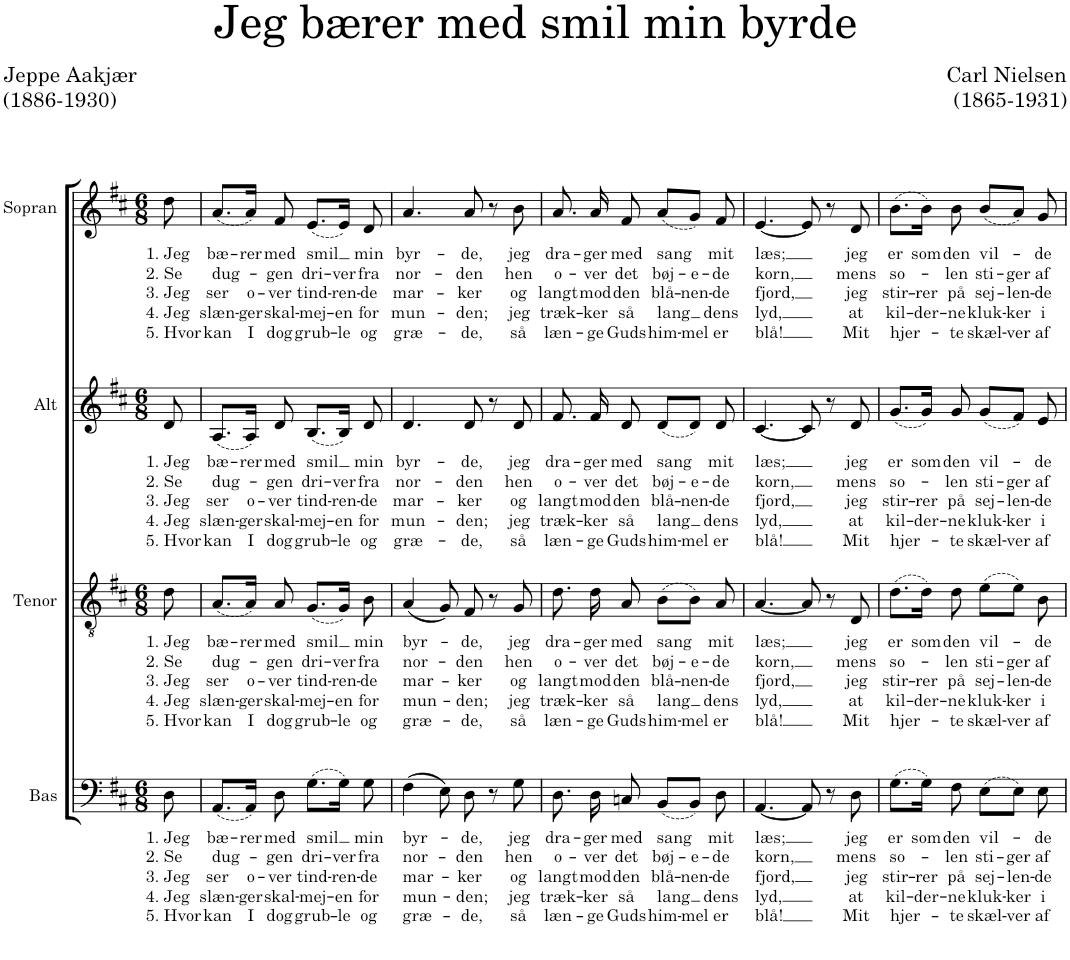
**kern	**text	**text	**text	**text	**text	**kern	**text	**text	**text	**text	**text	**kern	**text	**text	**text	**text	**text	**kern	**text	**text	**text	**text	**text
*part4	*part4	*part4	*part4	*part4	*part4	*part3	*part3	*part3	*part3	*part3	*part3	*part2	*part2	*part2	*part2	*part2	*part2	*part1	*part1	*part1	*part1	*part1	*part1
*staff4	*staff4	*staff4	*staff4	*staff4	*staff4	*staff3	*staff3	*staff3	*staff3	*staff3	*staff3	*staff2	*staff2	*staff2	*staff2	*staff2	*staff2	*staff1	*staff1	*staff1	*staff1	*staff1	*staff1
*I"Bas	*	*	*	*	*	*I"Tenor	*	*	*	*	*	*I"Alt	*	*	*	*	*	*I"Sopran	*	*	*	*	*
*I'B.	*	*	*	*	*	*I'T.	*	*	*	*	*	*I'A.	*	*	*	*	*	*I'S.	*	*	*	*	*
*clefF4	*	*	*	*	*	*clefGv2	*	*	*	*	*	*clefG2	*	*	*	*	*	*clefG2	*	*	*	*	*
*k[f#c#]	*	*	*	*	*	*k[f#c#]	*	*	*	*	*	*k[f#c#]	*	*	*	*	*	*k[f#c#]	*	*	*	*	*
*M6/8	*	*	*	*	*	*M6/8	*	*	*	*	*	*M6/8	*	*	*	*	*	*M6/8	*	*	*	*	*
=	=	=	=	=	=	=	=	=	=	=	=	=	=	=	=	=	=	=	=	=	=	=	=
!	!LO:LY:b	!LO:LY:b	!LO:LY:b	!LO:LY:b	!LO:LY:b	!	!LO:LY:b	!LO:LY:b	!LO:LY:b	!LO:LY:b	!LO:LY:b	!	!LO:LY:b	!LO:LY:b	!LO:LY:b	!LO:LY:b	!LO:LY:b	!	!LO:LY:b	!LO:LY:b	!LO:LY:b	!LO:LY:b	!LO:LY:b
8D\	1. Jeg	2. Se	3. Jeg	4. Jeg	5. Hvor	8d\	1. Jeg	2. Se	3. Jeg	4. Jeg	5. Hvor	8d/	1. Jeg	2. Se	3. Jeg	4. Jeg	5. Hvor	8dd\	1. Jeg	2. Se	3. Jeg	4. Jeg	5. Hvor
=1	=1	=1	=1	=1	=1	=1	=1	=1	=1	=1	=1	=1	=1	=1	=1	=1	=1	=1	=1	=1	=1	=1	=1
!	!LO:LY:b	!LO:LY:b	!LO:LY:b	!LO:LY:b	!LO:LY:b	!	!LO:LY:b	!LO:LY:b	!LO:LY:b	!LO:LY:b	!LO:LY:b	!	!LO:LY:b	!LO:LY:b	!LO:LY:b	!LO:LY:b	!LO:LY:b	!	!LO:LY:b	!LO:LY:b	!LO:LY:b	!LO:LY:b	!LO:LY:b
(8.AA/L	bæ-	dug-	ser	slæn-	kan	(8.A/L	bæ-	dug-	ser	slæn-	kan	(8.A/L	bæ-	dug-	ser	slæn-	kan	(8.a/L	bæ-	dug-	ser	slæn-	kan
!	!LO:LY:b	!	!LO:LY:b	!LO:LY:b	!LO:LY:b	!	!LO:LY:b	!	!LO:LY:b	!LO:LY:b	!LO:LY:b	!	!LO:LY:b	!	!LO:LY:b	!LO:LY:b	!LO:LY:b	!	!LO:LY:b	!	!LO:LY:b	!LO:LY:b	!LO:LY:b
16AA/Jk)	-rer	.	o-	-ger	I	16A/Jk)	-rer	.	o-	-ger	I	16A/Jk)	-rer	.	o-	-ger	I	16a/Jk)	-rer	.	o-	-ger	I
!	!LO:LY:b	!LO:LY:b	!LO:LY:b	!LO:LY:b	!LO:LY:b	!	!LO:LY:b	!LO:LY:b	!LO:LY:b	!LO:LY:b	!LO:LY:b	!	!LO:LY:b	!LO:LY:b	!LO:LY:b	!LO:LY:b	!LO:LY:b	!	!LO:LY:b	!LO:LY:b	!LO:LY:b	!LO:LY:b	!LO:LY:b
8D\	med	-gen	-ver	skal-	dog	8A/	med	-gen	-ver	skal-	dog	8d/	med	-gen	-ver	skal-	dog	8f#/	med	-gen	-ver	skal-	dog
!	!LO:LY:b	!LO:LY:b	!LO:LY:b	!LO:LY:b	!LO:LY:b	!	!LO:LY:b	!LO:LY:b	!LO:LY:b	!LO:LY:b	!LO:LY:b	!	!LO:LY:b	!LO:LY:b	!LO:LY:b	!LO:LY:b	!LO:LY:b	!	!LO:LY:b	!LO:LY:b	!LO:LY:b	!LO:LY:b	!LO:LY:b
(8.G\L	smil	dri-	tind-	-mej-	grub-	(8.G/L	smil	dri-	tind-	-mej-	grub-	(8.B/L	smil	dri-	tind-	-mej-	grub-	(8.e/L	smil	dri-	tind-	-mej-	grub-
!	!	!LO:LY:b	!LO:LY:b	!LO:LY:b	!LO:LY:b	!	!	!LO:LY:b	!LO:LY:b	!LO:LY:b	!LO:LY:b	!	!	!LO:LY:b	!LO:LY:b	!LO:LY:b	!LO:LY:b	!	!	!LO:LY:b	!LO:LY:b	!LO:LY:b	!LO:LY:b
16G\Jk)	.	-ver	-ren-	-en	-le	16G/Jk)	.	-ver	-ren-	-en	-le	16B/Jk)	.	-ver	-ren-	-en	-le	16e/Jk)	.	-ver	-ren-	-en	-le
!	!LO:LY:b	!LO:LY:b	!LO:LY:b	!LO:LY:b	!LO:LY:b	!	!LO:LY:b	!LO:LY:b	!LO:LY:b	!LO:LY:b	!LO:LY:b	!	!LO:LY:b	!LO:LY:b	!LO:LY:b	!LO:LY:b	!LO:LY:b	!	!LO:LY:b	!LO:LY:b	!LO:LY:b	!LO:LY:b	!LO:LY:b
8G\	min	fra	-de	for	og	8B\	min	fra	-de	for	og	8d/	min	fra	-de	for	og	8d/	min	fra	-de	for	og
=2	=2	=2	=2	=2	=2	=2	=2	=2	=2	=2	=2	=2	=2	=2	=2	=2	=2	=2	=2	=2	=2	=2	=2
!	!LO:LY:b	!LO:LY:b	!LO:LY:b	!LO:LY:b	!LO:LY:b	!	!LO:LY:b	!LO:LY:b	!LO:LY:b	!LO:LY:b	!LO:LY:b	!	!LO:LY:b	!LO:LY:b	!LO:LY:b	!LO:LY:b	!LO:LY:b	!	!LO:LY:b	!LO:LY:b	!LO:LY:b	!LO:LY:b	!LO:LY:b
(4F#\	byr-	nor-	mar-	mun-	græ-	(4A/	byr-	nor-	mar-	mun-	græ-	4.d/	byr-	nor-	mar-	mun-	græ-	4.a/	byr-	nor-	mar-	mun-	græ-
8E\)	.	.	.	.	.	8G/)	.	.	.	.	.	.	.	.	.	.	.	.	.	.	.	.	.
!	!LO:LY:b	!LO:LY:b	!LO:LY:b	!LO:LY:b	!LO:LY:b	!	!LO:LY:b	!LO:LY:b	!LO:LY:b	!LO:LY:b	!LO:LY:b	!	!LO:LY:b	!LO:LY:b	!LO:LY:b	!LO:LY:b	!LO:LY:b	!	!LO:LY:b	!LO:LY:b	!LO:LY:b	!LO:LY:b	!LO:LY:b
8D\	-de,	-den	-ker	-den;	-de,	8F#/	-de,	-den	-ker	-den;	-de,	8d/	-de,	-den	-ker	-den;	-de,	8a/	-de,	-den	-ker	-den;	-de,
8r	.	.	.	.	.	8r	.	.	.	.	.	8r	.	.	.	.	.	8r	.	.	.	.	.
!	!LO:LY:b	!LO:LY:b	!LO:LY:b	!LO:LY:b	!LO:LY:b	!	!LO:LY:b	!LO:LY:b	!LO:LY:b	!LO:LY:b	!LO:LY:b	!	!LO:LY:b	!LO:LY:b	!LO:LY:b	!LO:LY:b	!LO:LY:b	!	!LO:LY:b	!LO:LY:b	!LO:LY:b	!LO:LY:b	!LO:LY:b
8G\	jeg	hen	og	jeg	så	8G/	jeg	hen	og	jeg	så	8d/	jeg	hen	og	jeg	så	8b\	jeg	hen	og	jeg	så
=3	=3	=3	=3	=3	=3	=3	=3	=3	=3	=3	=3	=3	=3	=3	=3	=3	=3	=3	=3	=3	=3	=3	=3
!	!LO:LY:b	!LO:LY:b	!LO:LY:b	!LO:LY:b	!LO:LY:b	!	!LO:LY:b	!LO:LY:b	!LO:LY:b	!LO:LY:b	!LO:LY:b	!	!LO:LY:b	!LO:LY:b	!LO:LY:b	!LO:LY:b	!LO:LY:b	!	!LO:LY:b	!LO:LY:b	!LO:LY:b	!LO:LY:b	!LO:LY:b
8.D\	dra-	o-	langt	træk-	læn-	8.d\	dra-	o-	langt	træk-	læn-	8.f#/	dra-	o-	langt	træk-	læn-	8.a/	dra-	o-	langt	træk-	læn-
!	!LO:LY:b	!LO:LY:b	!LO:LY:b	!LO:LY:b	!LO:LY:b	!	!LO:LY:b	!LO:LY:b	!LO:LY:b	!LO:LY:b	!LO:LY:b	!	!LO:LY:b	!LO:LY:b	!LO:LY:b	!LO:LY:b	!LO:LY:b	!	!LO:LY:b	!LO:LY:b	!LO:LY:b	!LO:LY:b	!LO:LY:b
16D\	-ger	-ver	mod	-ker	-ge	16d\	-ger	-ver	mod	-ker	-ge	16f#/	-ger	-ver	mod	-ker	-ge	16a/	-ger	-ver	mod	-ker	-ge
!	!LO:LY:b	!LO:LY:b	!LO:LY:b	!LO:LY:b	!LO:LY:b	!	!LO:LY:b	!LO:LY:b	!LO:LY:b	!LO:LY:b	!LO:LY:b	!	!LO:LY:b	!LO:LY:b	!LO:LY:b	!LO:LY:b	!LO:LY:b	!	!LO:LY:b	!LO:LY:b	!LO:LY:b	!LO:LY:b	!LO:LY:b
8Cn/	med	det	den	så	Guds	8A/	med	det	den	så	Guds	8d/	med	det	den	så	Guds	8f#/	med	det	den	så	Guds
!	!LO:LY:b	!LO:LY:b	!LO:LY:b	!LO:LY:b	!LO:LY:b	!	!LO:LY:b	!LO:LY:b	!LO:LY:b	!LO:LY:b	!LO:LY:b	!	!LO:LY:b	!LO:LY:b	!LO:LY:b	!LO:LY:b	!LO:LY:b	!	!LO:LY:b	!LO:LY:b	!LO:LY:b	!LO:LY:b	!LO:LY:b
(8BB/L	sang	bøj-	blå-	lang	him-	(8B\L	sang	bøj-	blå-	lang	him-	(8d/L	sang	bøj-	blå-	lang	him-	(8a/L	sang	bøj-	blå-	lang	him-
!	!	!LO:LY:b	!LO:LY:b	!	!LO:LY:b	!	!	!LO:LY:b	!LO:LY:b	!	!LO:LY:b	!	!	!LO:LY:b	!LO:LY:b	!	!LO:LY:b	!	!	!LO:LY:b	!LO:LY:b	!	!LO:LY:b
8BB/J)	.	-e-	-nen-	.	-mel	8B\J)	.	-e-	-nen-	.	-mel	8d/J)	.	-e-	-nen-	.	-mel	8g/J)	.	-e-	-nen-	.	-mel
!	!LO:LY:b	!LO:LY:b	!LO:LY:b	!LO:LY:b	!LO:LY:b	!	!LO:LY:b	!LO:LY:b	!LO:LY:b	!LO:LY:b	!LO:LY:b	!	!LO:LY:b	!LO:LY:b	!LO:LY:b	!LO:LY:b	!LO:LY:b	!	!LO:LY:b	!LO:LY:b	!LO:LY:b	!LO:LY:b	!LO:LY:b
8D\	mit	-de	-de	dens	er	8A/	mit	-de	-de	dens	er	8d/	mit	-de	-de	dens	er	8f#/	mit	-de	-de	dens	er
=4	=4	=4	=4	=4	=4	=4	=4	=4	=4	=4	=4	=4	=4	=4	=4	=4	=4	=4	=4	=4	=4	=4	=4
!	!LO:LY:b	!LO:LY:b	!LO:LY:b	!LO:LY:b	!LO:LY:b	!	!LO:LY:b	!LO:LY:b	!LO:LY:b	!LO:LY:b	!LO:LY:b	!	!LO:LY:b	!LO:LY:b	!LO:LY:b	!LO:LY:b	!LO:LY:b	!	!LO:LY:b	!LO:LY:b	!LO:LY:b	!LO:LY:b	!LO:LY:b
[4.AA/	læs;	korn,	fjord,	lyd,	blå!	[4.A/	læs;	korn,	fjord,	lyd,	blå!	[4.c#/	læs;	korn,	fjord,	lyd,	blå!	[4.e/	læs;	korn,	fjord,	lyd,	blå!
8AA/]	.	.	.	.	.	8A/]	.	.	.	.	.	8c#/]	.	.	.	.	.	8e/]	.	.	.	.	.
8r	.	.	.	.	.	8r	.	.	.	.	.	8r	.	.	.	.	.	8r	.	.	.	.	.
!	!LO:LY:b	!LO:LY:b	!LO:LY:b	!LO:LY:b	!LO:LY:b	!	!LO:LY:b	!LO:LY:b	!LO:LY:b	!LO:LY:b	!LO:LY:b	!	!LO:LY:b	!LO:LY:b	!LO:LY:b	!LO:LY:b	!LO:LY:b	!	!LO:LY:b	!LO:LY:b	!LO:LY:b	!LO:LY:b	!LO:LY:b
8D\	jeg	mens	jeg	at	Mit	8D/	jeg	mens	jeg	at	Mit	8d/	jeg	mens	jeg	at	Mit	8d/	jeg	mens	jeg	at	Mit
=5	=5	=5	=5	=5	=5	=5	=5	=5	=5	=5	=5	=5	=5	=5	=5	=5	=5	=5	=5	=5	=5	=5	=5
!	!LO:LY:b	!LO:LY:b	!LO:LY:b	!LO:LY:b	!LO:LY:b	!	!LO:LY:b	!LO:LY:b	!LO:LY:b	!LO:LY:b	!LO:LY:b	!	!LO:LY:b	!LO:LY:b	!LO:LY:b	!LO:LY:b	!LO:LY:b	!	!LO:LY:b	!LO:LY:b	!LO:LY:b	!LO:LY:b	!LO:LY:b
(8.G\L	er	so-	stir-	kil-	hjer-	(8.d\L	er	so-	stir-	kil-	hjer-	(8.g/L	er	so-	stir-	kil-	hjer-	(8.b\L	er	so-	stir-	kil-	hjer-
!	!LO:LY:b	!	!LO:LY:b	!LO:LY:b	!	!	!LO:LY:b	!	!LO:LY:b	!LO:LY:b	!	!	!LO:LY:b	!	!LO:LY:b	!LO:LY:b	!	!	!LO:LY:b	!	!LO:LY:b	!LO:LY:b	!
16G\Jk)	som	.	-rer	-der-	.	16d\Jk)	som	.	-rer	-der-	.	16g/Jk)	som	.	-rer	-der-	.	16b\Jk)	som	.	-rer	-der-	.
!	!LO:LY:b	!LO:LY:b	!LO:LY:b	!LO:LY:b	!LO:LY:b	!	!LO:LY:b	!LO:LY:b	!LO:LY:b	!LO:LY:b	!LO:LY:b	!	!LO:LY:b	!LO:LY:b	!LO:LY:b	!LO:LY:b	!LO:LY:b	!	!LO:LY:b	!LO:LY:b	!LO:LY:b	!LO:LY:b	!LO:LY:b
8F#\	den	-len	på	-ne	-te	8d\	den	-len	på	-ne	-te	8g/	den	-len	på	-ne	-te	8b\	den	-len	på	-ne	-te
!	!LO:LY:b	!LO:LY:b	!LO:LY:b	!LO:LY:b	!LO:LY:b	!	!LO:LY:b	!LO:LY:b	!LO:LY:b	!LO:LY:b	!LO:LY:b	!	!LO:LY:b	!LO:LY:b	!LO:LY:b	!LO:LY:b	!LO:LY:b	!	!LO:LY:b	!LO:LY:b	!LO:LY:b	!LO:LY:b	!LO:LY:b
(8E\L	vil-	sti-	sej-	kluk-	skæl-	(8e\L	vil-	sti-	sej-	kluk-	skæl-	(8g/L	vil-	sti-	sej-	kluk-	skæl-	(8b/L	vil-	sti-	sej-	kluk-	skæl-
!	!	!LO:LY:b	!LO:LY:b	!LO:LY:b	!LO:LY:b	!	!	!LO:LY:b	!LO:LY:b	!LO:LY:b	!LO:LY:b	!	!	!LO:LY:b	!LO:LY:b	!LO:LY:b	!LO:LY:b	!	!	!LO:LY:b	!LO:LY:b	!LO:LY:b	!LO:LY:b
8E\J)	.	-ger	-len-	-ker	-ver	8e\J)	.	-ger	-len-	-ker	-ver	8f#/J)	.	-ger	-len-	-ker	-ver	8a/J)	.	-ger	-len-	-ker	-ver
!	!LO:LY:b	!LO:LY:b	!LO:LY:b	!LO:LY:b	!LO:LY:b	!	!LO:LY:b	!LO:LY:b	!LO:LY:b	!LO:LY:b	!LO:LY:b	!	!LO:LY:b	!LO:LY:b	!LO:LY:b	!LO:LY:b	!LO:LY:b	!	!LO:LY:b	!LO:LY:b	!LO:LY:b	!LO:LY:b	!LO:LY:b
8E\	-de	af	-de	i	af	8B\	-de	af	-de	i	af	8e/	-de	af	-de	i	af	8g/	-de	af	-de	i	af
=	=	=	=	=	=	=	=	=	=	=	=	=	=	=	=	=	=	=	=	=	=	=	=
*-	*-	*-	*-	*-	*-	*-	*-	*-	*-	*-	*-	*-	*-	*-	*-	*-	*-	*-	*-	*-	*-	*-	*-
